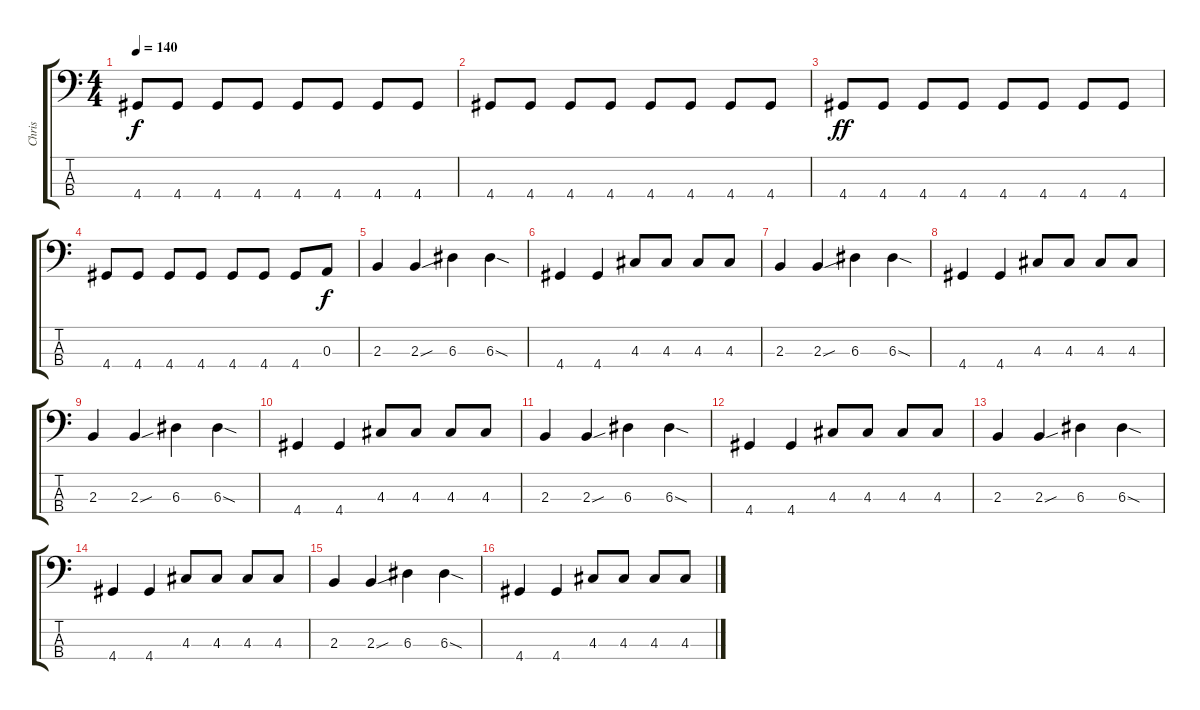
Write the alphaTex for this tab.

\track ("Chris" "Chris") {instrument electricbasspick}
\staff {score tabs}
\tuning (G2 D2 A1 E1) {hide}
\ts (4 4)
\tempo 140
\clef f4
\ks c
4.4.8{dy f} 4.4.8 4.4.8 4.4.8 4.4.8 4.4.8 4.4.8 4.4.8 |
4.4.8 4.4.8 4.4.8 4.4.8 4.4.8 4.4.8 4.4.8 4.4.8 |
4.4.8{dy ff} 4.4.8 4.4.8 4.4.8 4.4.8 4.4.8 4.4.8 4.4.8 |
4.4.8 4.4.8 4.4.8 4.4.8 4.4.8 4.4.8 4.4.8 0.3.8{dy f} |
2.3.4 2.3{sou}.4 6.3.4 6.3{sod}.4 |
4.4.4 4.4.4 4.3.8 4.3.8 4.3.8 4.3.8 |
2.3.4 2.3{sou}.4 6.3.4 6.3{sod}.4 |
4.4.4 4.4.4 4.3.8 4.3.8 4.3.8 4.3.8 |
2.3.4 2.3{sou}.4 6.3.4 6.3{sod}.4 |
4.4.4 4.4.4 4.3.8 4.3.8 4.3.8 4.3.8 |
2.3.4 2.3{sou}.4 6.3.4 6.3{sod}.4 |
4.4.4 4.4.4 4.3.8 4.3.8 4.3.8 4.3.8 |
2.3.4 2.3{sou}.4 6.3.4 6.3{sod}.4 |
4.4.4 4.4.4 4.3.8 4.3.8 4.3.8 4.3.8 |
2.3.4 2.3{sou}.4 6.3.4 6.3{sod}.4 |
4.4.4 4.4.4 4.3.8 4.3.8 4.3.8 4.3.8
